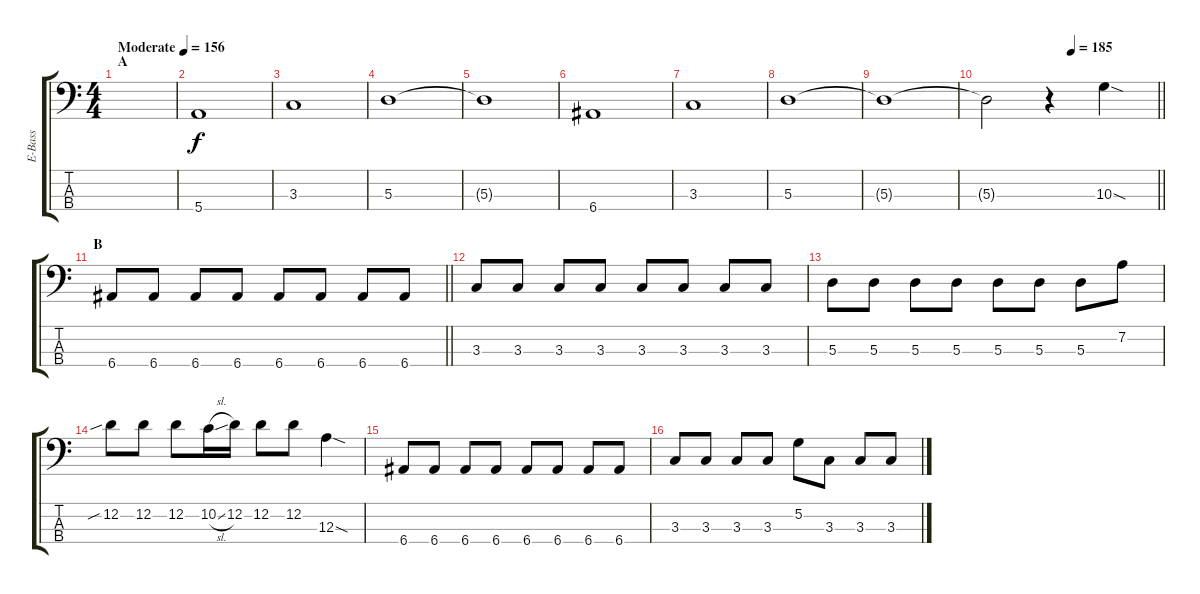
\track ("E-Bass" "E-Bass") {instrument electricbassfinger}
\staff {score tabs}
\tuning (G2 D2 A1 E1) {hide}
\ts (4 4)
\section ("" "A")
\tempo (156 "Moderate")
\clef f4
\ks c
|
5.4.1 |
3.3.1 |
5.3.1 |
5.3{t}.1 |
6.4.1 |
3.3.1 |
5.3.1 |
5.3{t}.1 |
\tempo (185 0.5)
\barLineRight lightlight
5.3{t}.2 r.4 10.3{sod}.4 |
\section ("" "B")
\barLineRight lightlight
6.4.8 6.4.8 6.4.8 6.4.8 6.4.8 6.4.8 6.4.8 6.4.8 |
3.3.8 3.3.8 3.3.8 3.3.8 3.3.8 3.3.8 3.3.8 3.3.8 |
5.3.8 5.3.8 5.3.8 5.3.8 5.3.8 5.3.8 5.3.8 7.2.8 |
12.2{sib}.8 12.2.8 12.2.8 10.2{sl}.16 12.2.16 12.2.8 12.2.8 12.3{sod}.4 |
6.4.8 6.4.8 6.4.8 6.4.8 6.4.8 6.4.8 6.4.8 6.4.8 |
3.3.8 3.3.8 3.3.8 3.3.8 5.2.8 3.3.8 3.3.8 3.3.8
